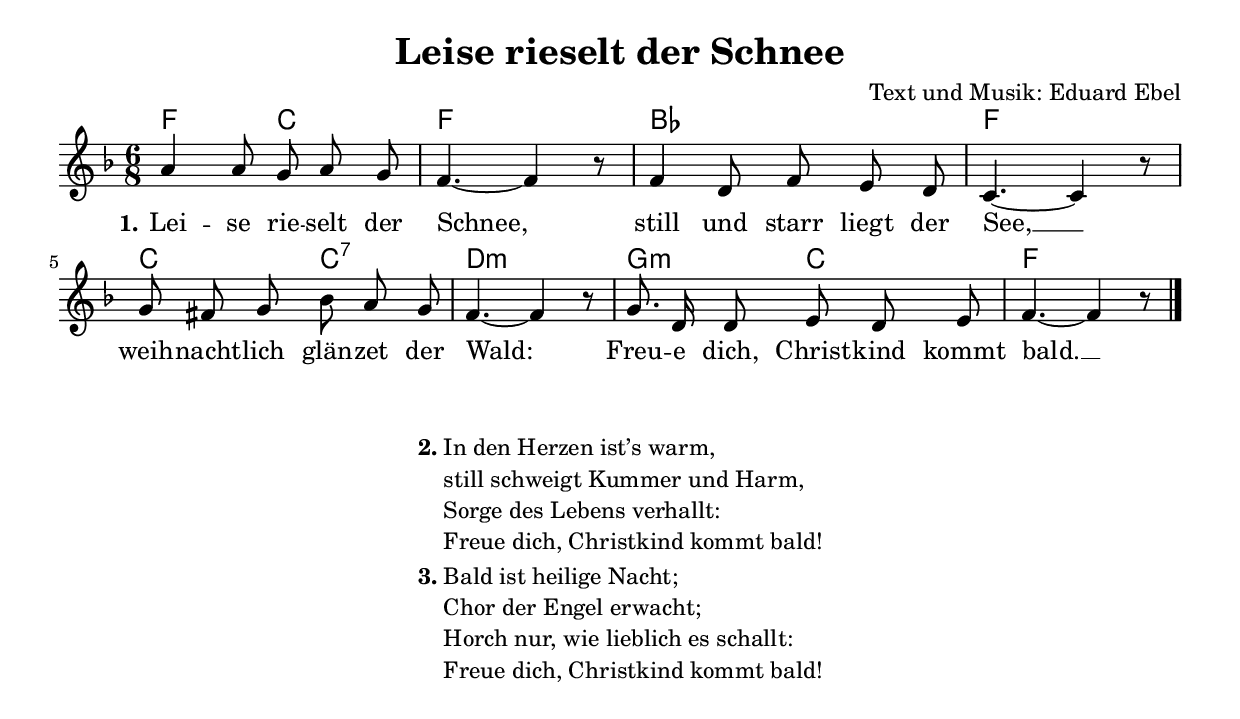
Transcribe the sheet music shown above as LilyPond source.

\version "2.12.3"

\include "default.ly"

\header {
  title = "Leise rieselt der Schnee"
  poet = ""
  composer = "Text und Musik: Eduard Ebel"
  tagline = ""
  id = "7de3c4f76d2de9c4a063fa8ce2334d8a3b570fd6"
}


akkorde = \chordmode {
  f4. c f2. bes f c4. c:7 d2.:m g4.:m c f2.
}
melodie = \relative c' {
  \autoBeamOff
  \clef treble
  \time 6/8
  \key f\major
  a'4 a8 g a g | f4.~ f4 r8 |
  f4 d8 f e d | c4.~ c4 r8 |
  g'8 fis g bes a g | f4.~ f4 r8 |
  g8. d16 d8 e d e | f4.~ f4 r8 \bar "|."
}
text = \lyricmode {
  \set stanza = "1."
  Lei -- se rie -- selt der Schnee,
  still und starr liegt der See, __
  weih -- nacht -- lich glän -- zet der Wald:
  Freu -- e dich, Christ -- kind kommt bald. __
}
\score {
  <<
    \new ChordNames { \akkorde }
    \new Voice = "Lied" { \melodie }
    \new Lyrics \lyricsto "Lied" { \text }
  >>
  \layout{}
  \midi{}
}


\markup {
  \fill-line {
    \column {
      \hspace #0.1
      \line {
        \bold "2."
        \column {
          "In den Herzen ist’s warm,"
	  "still schweigt Kummer und Harm,"
	  "Sorge des Lebens verhallt:"
	  "Freue dich, Christkind kommt bald!"
	}
      }
      \hspace #0.1
      \line {
	\bold "3."
        \column {
	  "Bald ist heilige Nacht;"
	  "Chor der Engel erwacht;"
	  "Horch nur, wie lieblich es schallt:"
	  "Freue dich, Christkind kommt bald!"
        }
      }
    }
  }
}
